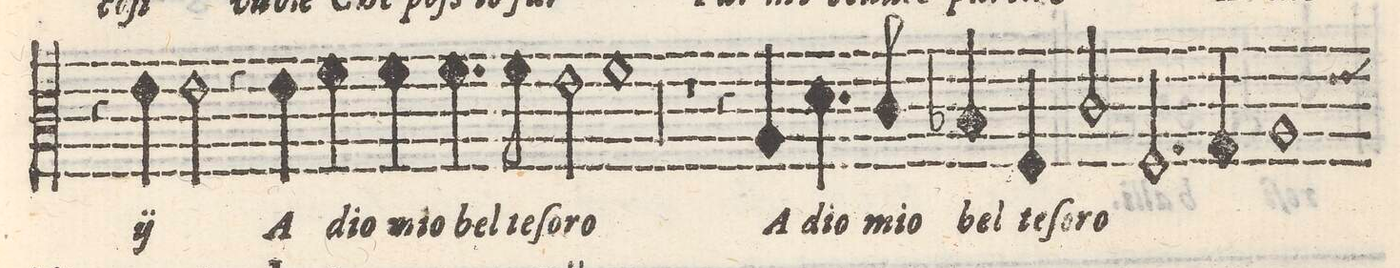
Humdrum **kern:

**kern	**text
*I"TENORE	*
*clefC3	*
*k[]	*
*met(c)	*
*M2/1	*
4r	.
4e\	/A
2e\	dio/
4r	.
4e\	A
4f\	dio
4f\	mio
=35-	=35-
4.f\	bel
8f\	te-
2e\	-ſo-
1f	-ro
=36-	=36-
00r	.
=37-	=37-
=38-	=38-
1r	.
4r	.
4A/	A
4.d\	dio
8c/	mio
=39-	=39-
4B-X/	bel
4F/	te-
2c/	-ſo-
2.F/	-ro
4G/	.
=40-	=40-
1A	.
*-	*-
